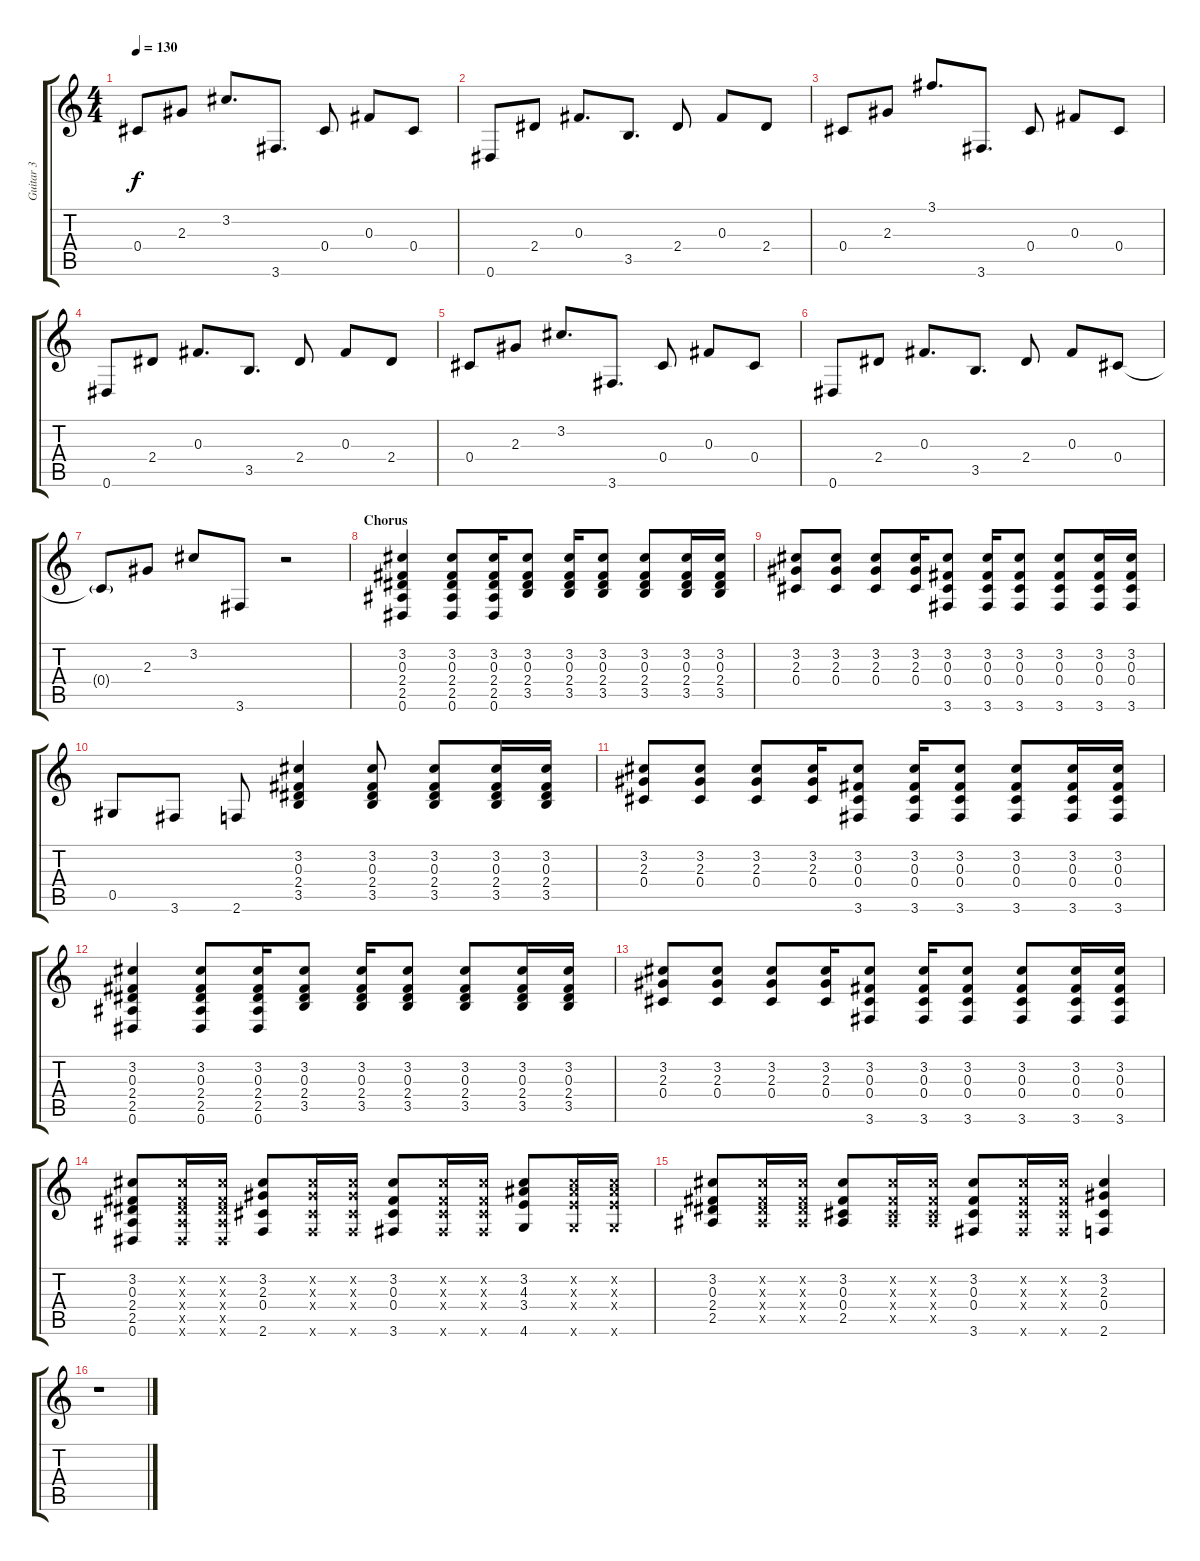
\track ("Guitar 3" "Guitar 3") {instrument overdrivenguitar}
\staff {score tabs}
\tuning (Eb4 Bb3 Gb3 Db3 Ab2 Eb2) {hide}
\ts (4 4)
\tempo 130
\clef g2
\ks c
0.4.8{dy f} 2.3.8 3.2.8{d} 3.6.8{d} 0.4.8 0.3.8 0.4.8 |
0.6.8 2.4.8 0.3.8{d} 3.5.8{d} 2.4.8 0.3.8 2.4.8 |
0.4.8 2.3.8 3.1.8{d} 3.6.8{d} 0.4.8 0.3.8 0.4.8 |
0.6.8 2.4.8 0.3.8{d} 3.5.8{d} 2.4.8 0.3.8 2.4.8 |
0.4.8 2.3.8 3.2.8{d} 3.6.8{d} 0.4.8 0.3.8 0.4.8 |
0.6.8 2.4.8 0.3.8{d} 3.5.8{d} 2.4.8 0.3.8 0.4.8 |
0.4{g t}.8 2.3.8 3.2.8 3.6.8 r.2 |
\section ("" "Chorus")
(3.2 0.3 2.4 2.5 0.6).4 (3.2 0.3 2.4 2.5 0.6).8 (3.2 0.3 2.4 2.5 0.6).16 (3.2 0.3 2.4 3.5).8 (3.2 0.3 2.4 3.5).16 (3.2 0.3 2.4 3.5).8 (3.2 0.3 2.4 3.5).8 (3.2 0.3 2.4 3.5).16 (3.2 0.3 2.4 3.5).16 |
(3.2 2.3 0.4).8 (3.2 2.3 0.4).8 (3.2 2.3 0.4).8 (3.2 2.3 0.4).16 (3.2 0.3 0.4 3.6).8 (3.2 0.3 0.4 3.6).16 (3.2 0.3 0.4 3.6).8 (3.2 0.3 0.4 3.6).8 (3.2 0.3 0.4 3.6).16 (3.2 0.3 0.4 3.6).16 |
0.5.8 3.6.8 2.6.8 (3.2 0.3 2.4 3.5).4 (3.2 0.3 2.4 3.5).8 (3.2 0.3 2.4 3.5).8 (3.2 0.3 2.4 3.5).16 (3.2 0.3 2.4 3.5).16 |
(3.2 2.3 0.4).8 (3.2 2.3 0.4).8 (3.2 2.3 0.4).8 (3.2 2.3 0.4).16 (3.2 0.3 0.4 3.6).8 (3.2 0.3 0.4 3.6).16 (3.2 0.3 0.4 3.6).8 (3.2 0.3 0.4 3.6).8 (3.2 0.3 0.4 3.6).16 (3.2 0.3 0.4 3.6).16 |
(3.2 0.3 2.4 2.5 0.6).4 (3.2 0.3 2.4 2.5 0.6).8 (3.2 0.3 2.4 2.5 0.6).16 (3.2 0.3 2.4 3.5).8 (3.2 0.3 2.4 3.5).16 (3.2 0.3 2.4 3.5).8 (3.2 0.3 2.4 3.5).8 (3.2 0.3 2.4 3.5).16 (3.2 0.3 2.4 3.5).16 |
(3.2 2.3 0.4).8 (3.2 2.3 0.4).8 (3.2 2.3 0.4).8 (3.2 2.3 0.4).16 (3.2 0.3 0.4 3.6).8 (3.2 0.3 0.4 3.6).16 (3.2 0.3 0.4 3.6).8 (3.2 0.3 0.4 3.6).8 (3.2 0.3 0.4 3.6).16 (3.2 0.3 0.4 3.6).16 |
(3.2 0.3 2.4 2.5 0.6).8 (3.2{x} 0.3{x} 2.4{x} 2.5{x} 0.6{x}).16 (3.2{x} 0.3{x} 2.4{x} 2.5{x} 0.6{x}).16 (3.2 2.3 0.4 2.6).8 (3.2{x} 2.3{x} 0.4{x} 2.6{x}).16 (3.2{x} 2.3{x} 0.4{x} 2.6{x}).16 (3.2 0.3 0.4 3.6).8 (3.2{x} 0.3{x} 0.4{x} 3.6{x}).16 (3.2{x} 0.3{x} 0.4{x} 3.6{x}).16 (3.2 4.3 3.4 4.6).8 (3.2{x} 4.3{x} 3.4{x} 4.6{x}).16 (3.2{x} 4.3{x} 3.4{x} 4.6{x}).16 |
(3.2 0.3 2.4 2.5).8 (3.2{x} 0.3{x} 2.4{x} 2.5{x}).16 (3.2{x} 0.3{x} 2.4{x} 2.5{x}).16 (3.2 0.3 0.4 2.5).8 (3.2{x} 0.3{x} 0.4{x} 2.5{x}).16 (3.2{x} 0.3{x} 0.4{x} 2.5{x}).16 (3.2 0.3 0.4 3.6).8 (3.2{x} 0.3{x} 0.4{x} 3.6{x}).16 (3.2{x} 0.3{x} 0.4{x} 3.6{x}).16 (3.2 2.3 0.4 2.6).4 |
r.1
